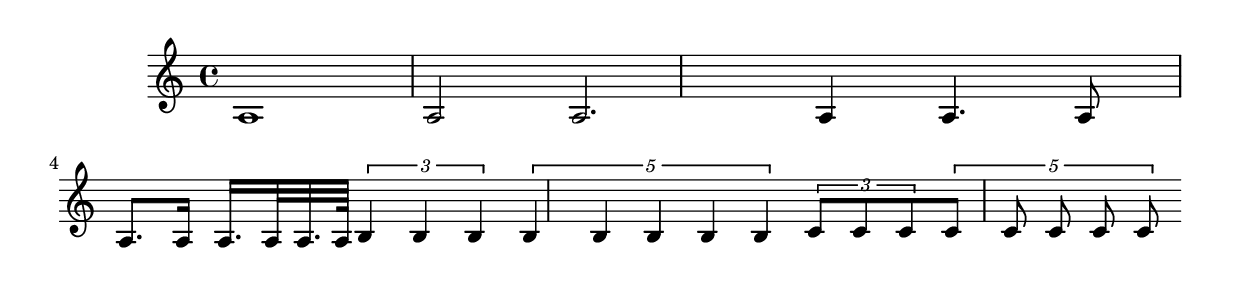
#(ly:set-option 'old-relative)
\version "2.2.0"
\header {
texidoc = "

Midi2ly tuplet test.

@example
  python scripts/midi2ly.py --duration-quant=32 \
      --allow-tuplet=4*2/3 \
      --allow-tuplet=8*2/3 \
      --allow-tuplet=4*3/5 \
      --allow-tuplet=8*3/5 \
      tu.midi 
@end example
"
}


\score { 
  \context Voice \notes \relative c' {

    a1 a2 a2. a4 a4. a8 a8. a16 a16. a32 a32. a64

    \times 2/3 { b4 b4 b4 }
    \times 3/5 { b4 b4 b4 b4 b4 }

    \times 2/3 { c8 c8 c8 }
    \times 3/5 { c8 c8 c8 c8 c8 }

  }
  \paper { }  
  \midi { }
}


